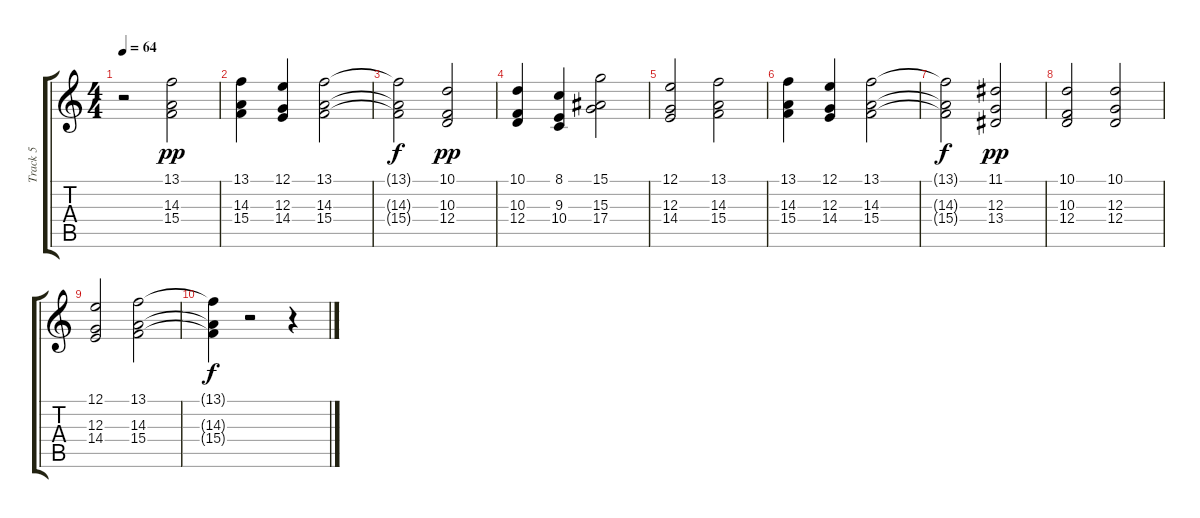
\track ("Track 5" "Track 5") {instrument stringensemble2}
\staff {score tabs}
\tuning (E4 B3 G3 D3 A2 E2) {hide}
\ts (4 4)
\tempo 64
\clef g2
\ks c
r.2{dy pp instrument stringensemble2} (13.1 14.3 15.4).2 |
(13.1 14.3 15.4).4 (12.1 12.3 14.4).4 (13.1 14.3 15.4).2 |
(13.1{t} 14.3{t} 15.4{t}).2{dy f} (10.1 10.3 12.4).2{dy pp} |
(10.1 10.3 12.4).4 (8.1 9.3 10.4).4 (15.1 15.3 17.4).2 |
(12.1 12.3 14.4).2 (13.1 14.3 15.4).2 |
(13.1 14.3 15.4).4 (12.1 12.3 14.4).4 (13.1 14.3 15.4).2 |
(13.1{t} 14.3{t} 15.4{t}).2{dy f} (11.1 12.3 13.4).2{dy pp} |
(10.1 10.3 12.4).2 (10.1 12.3 12.4).2 |
(12.1 12.3 14.4).2 (13.1 14.3 15.4).2 |
(13.1{t} 14.3{t} 15.4{t}).4{dy f} r.2 r.4
